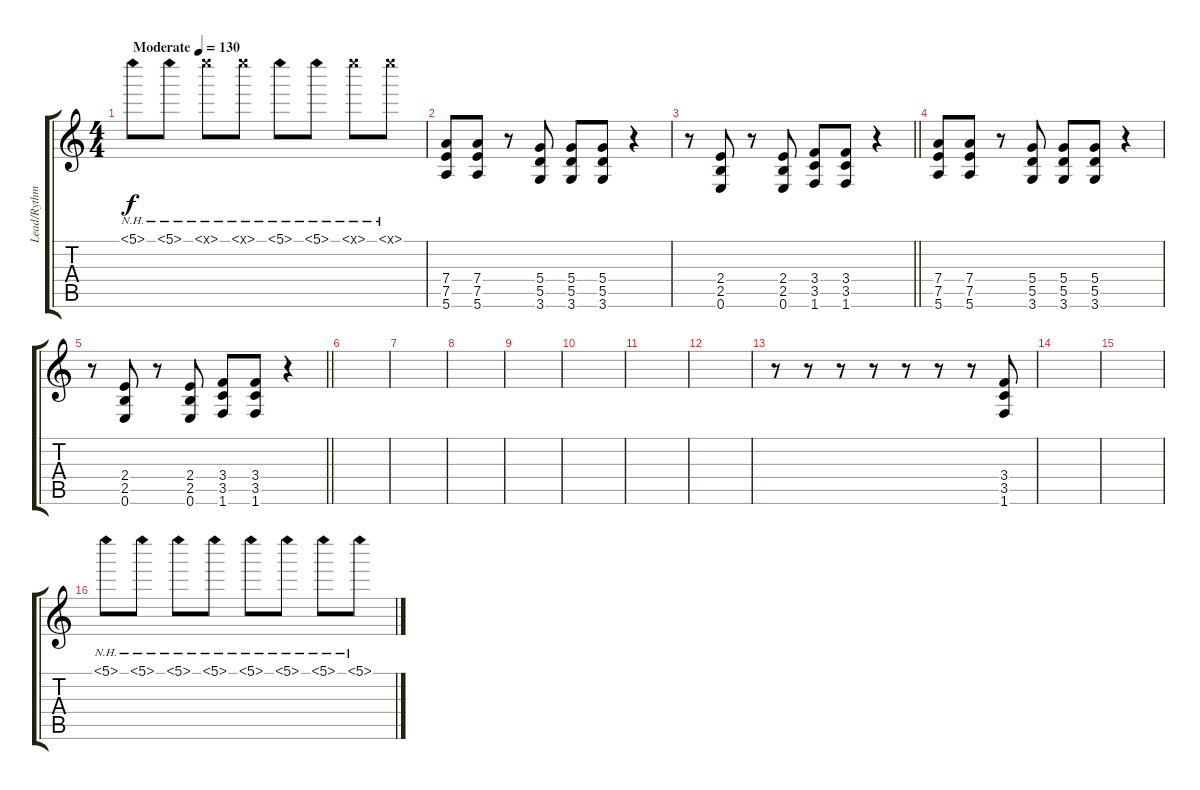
\track ("Lead/Rythm" "Lead/Rythm") {instrument distortionguitar}
\staff {score tabs}
\tuning (E4 B3 G3 D3 A2 E2) {hide}
\ts (4 4)
\tempo (130 "Moderate")
\clef g2
\ks c
5.1{nh}.8{dy f instrument distortionguitar} 5.1{nh}.8 5.1{nh x}.8 5.1{nh x}.8 5.1{nh}.8 5.1{nh}.8 5.1{nh x}.8 5.1{nh x}.8 |
(7.4 7.5 5.6).8{volume 16 instrument distortionguitar} (7.4 7.5 5.6).8 r.8 (5.4 5.5 3.6).8 (5.4 5.5 3.6).8 (5.4 5.5 3.6).8 r.4 |
\barLineRight lightlight
r.8 (2.4 2.5 0.6).8 r.8 (2.4 2.5 0.6).8 (3.4 3.5 1.6).8 (3.4 3.5 1.6).8 r.4 |
(7.4 7.5 5.6).8 (7.4 7.5 5.6).8 r.8 (5.4 5.5 3.6).8 (5.4 5.5 3.6).8 (5.4 5.5 3.6).8 r.4 |
\barLineRight lightlight
r.8 (2.4 2.5 0.6).8 r.8 (2.4 2.5 0.6).8 (3.4 3.5 1.6).8 (3.4 3.5 1.6).8 r.4 |
|
|
|
|
|
|
|
r.8 r.8 r.8 r.8 r.8 r.8 r.8 (3.4 3.5 1.6).8 |
|
|
5.1{nh}.8{volume 0 instrument distortionguitar} 5.1{nh}.8{volume 16} 5.1{nh}.8 5.1{nh}.8 5.1{nh}.8 5.1{nh}.8 5.1{nh}.8 5.1{nh}.8
